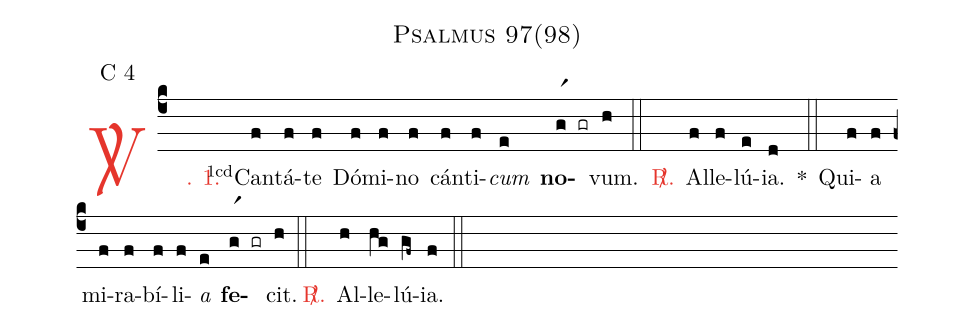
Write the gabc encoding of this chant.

name: Psalmus 97(98);
mode: C 4;
%%
(c4)

<c><sp>V/</sp>. 1.</c>() <v>\VSup{1cd}</v>Can(f)tá(f)te(f) Dó(f)mi(f)no(f) cán(f)ti(f)<i>cum</i>(e) <b>no</b>(gr1 gr)vum.(h) (::)

<nlba><c><sp>R/</sp>.</c>() Al</nlba>(f)le(f)lú(e)ia.(d) *(::)

Qui(f)a(f) mi(f)ra(f)bí(f)li(f)<i>a</i>(e) <b>fe</b>(gr1 gr)cit.(h) (::)

<nlba><c><sp>R/</sp>.</c>() Al</nlba>(h)le(hg)lú(gf~)ia.(f) (::)
